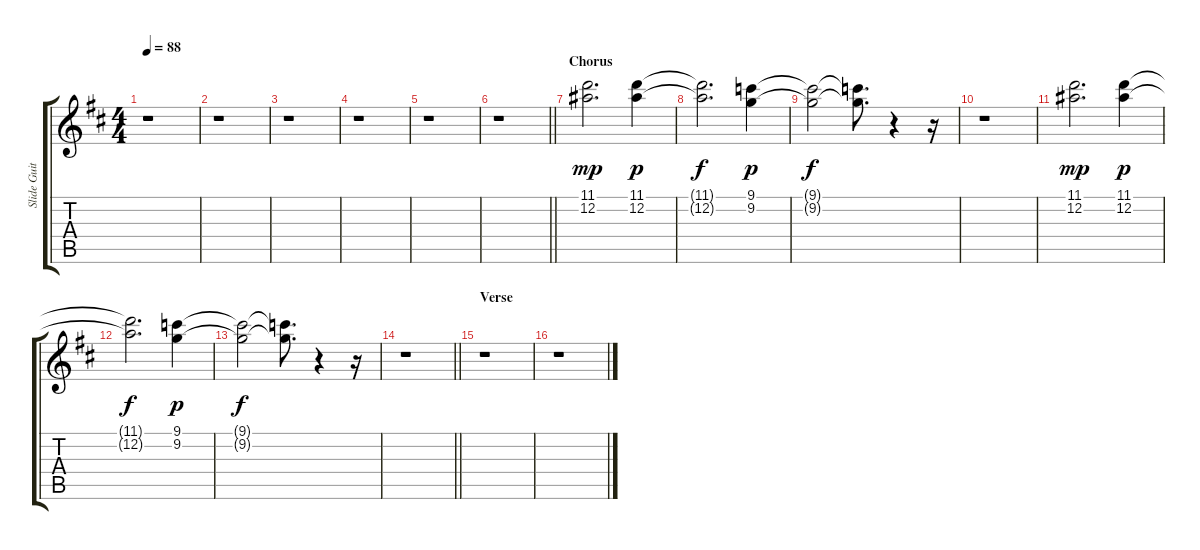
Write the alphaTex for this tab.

\track ("Slide Guitar" "Slide Guit") {instrument overdrivenguitar}
\staff {score tabs}
\tuning (Eb4 Bb3 Gb3 Db3 Ab2 Eb2) {hide}
\ts (4 4)
\tempo 88
\clef g2
\ks d
r.1{dy mp} |
r.1 |
r.1 |
r.1 |
r.1 |
\barLineRight lightlight
r.1 |
\section ("" "Chorus")
(11.1 12.2).2{d} (11.1 12.2).4{dy p} |
(11.1{t} 12.2{t}).2{d dy f} (9.1 9.2).4{dy p} |
(9.1{t} 9.2{t}).2{dy f} (9.1{t} 9.2{t}).8{d} r.4 r.16 |
r.1 |
(11.1 12.2).2{d dy mp} (11.1 12.2).4{dy p} |
(11.1{t} 12.2{t}).2{d dy f} (9.1 9.2).4{dy p} |
(9.1{t} 9.2{t}).2{dy f} (9.1{t} 9.2{t}).8{d} r.4 r.16 |
\barLineRight lightlight
r.1 |
\section ("" "Verse")
r.1 |
r.1
